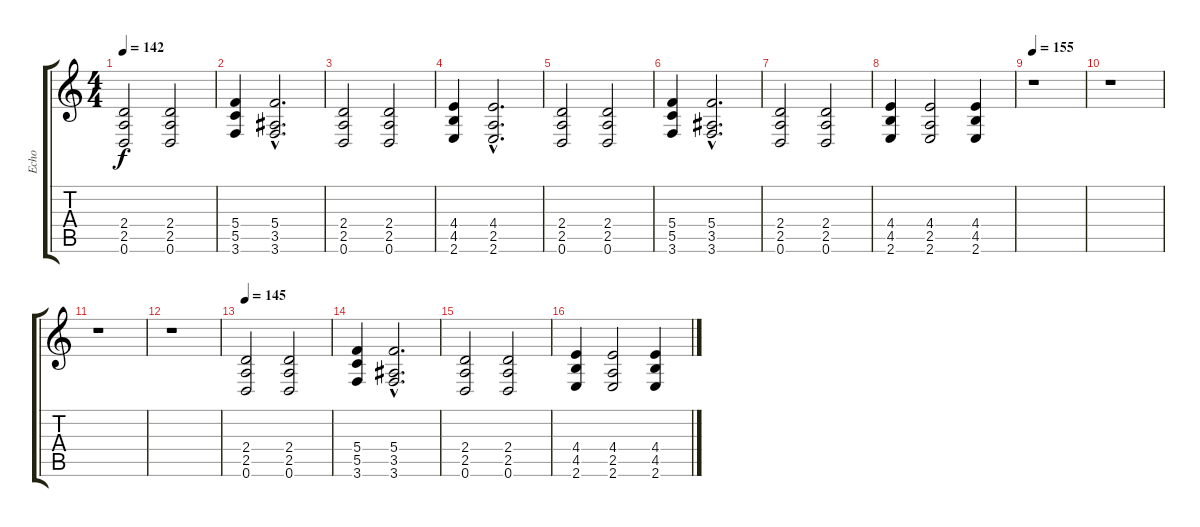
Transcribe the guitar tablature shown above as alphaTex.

\track ("Echo" "Echo") {instrument distortionguitar}
\staff {score tabs}
\tuning (D4 A3 F3 C3 G2 D2) {hide}
\ts (4 4)
\tempo 142
\clef g2
\ks c
(2.4 2.5 0.6).2{dy f instrument distortionguitar} (2.4 2.5 0.6).2 |
(5.4 5.5 3.6).4 (5.4{hac} 3.5{hac} 3.6{hac}).2{d} |
(2.4 2.5 0.6).2 (2.4 2.5 0.6).2 |
(4.4 4.5 2.6).4 (4.4{hac} 2.5{hac} 2.6{hac}).2{d} |
(2.4 2.5 0.6).2 (2.4 2.5 0.6).2 |
(5.4 5.5 3.6).4 (5.4{hac} 3.5{hac} 3.6{hac}).2{d} |
(2.4 2.5 0.6).2 (2.4 2.5 0.6).2 |
(4.4 4.5 2.6).4 (4.4 2.5 2.6).2 (4.4 4.5 2.6).4 |
\tempo 155
r.1 |
r.1 |
r.1 |
r.1 |
\tempo 145
(2.4 2.5 0.6).2 (2.4 2.5 0.6).2 |
(5.4 5.5 3.6).4 (5.4{hac} 3.5{hac} 3.6{hac}).2{d} |
(2.4 2.5 0.6).2 (2.4 2.5 0.6).2 |
(4.4 4.5 2.6).4 (4.4 2.5 2.6).2 (4.4 4.5 2.6).4
